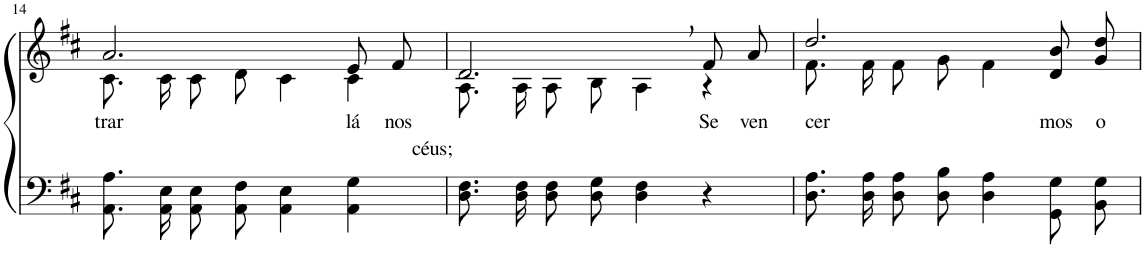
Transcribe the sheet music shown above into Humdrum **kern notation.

**kern	**kern	**text
*part2	*part1	*part1
*staff2	*staff1	*staff1
*I"Parte III e IV	*I"Parte I e II	*
!!LO:PB:g=z
*clefF4	*clefG2	*
*k[f#c#]	*k[f#c#]	*
*M4/4	*M4/4	*
=14	=14	=14
*	*^	*
!	!	!	!LO:LY:b
8.AA/ 8.A/L	2.a/	8.c#\L	-trar
16AA/ 16E/Jk	.	16c#\Jk	.
8AA/ 8E/L	.	8c#\L	.
8AA/ 8F#/J	.	8d\J	.
4AA\ 4E\	.	4c#\	.
!	!	!	!LO:LY:b
4AA\ 4G\	8e/L	4c#\	lá
!	!	!	!LO:LY:b
.	8f#/J	.	nos
=15	=15	=15	=15
!	!	!	!LO:LY:b
8.D\ 8.F#\L	2.d,/	8.A\L	céus;
16D\ 16F#\Jk	.	16A\Jk	.
8D\ 8F#\L	.	8A\L	.
8D\ 8G\J	.	8B\J	.
4D\ 4F#\	.	4A\	.
!	!	!	!LO:LY:b
4r	8f#/L	4r	Se
!	!	!	!LO:LY:b
.	8a/J	.	ven-
=16	=16	=16	=16
!	!	!	!LO:LY:b
8.D\ 8.A\L	2.dd/	8.f#\L	-cer-
16D\ 16A\Jk	.	16f#\Jk	.
8D\ 8A\L	.	8f#\L	.
8D\ 8B\J	.	8g\J	.
4D\ 4A\	.	4f#\	.
!	!	!	!LO:LY:b
8GG/ 8G/L	8d/ 8b/L	4ryy	mos
!	!	!	!LO:LY:b
8BB/ 8G/J	8g/ 8dd/J	.	o
*	*v	*v	*
=	=	=
*-	*-	*-
